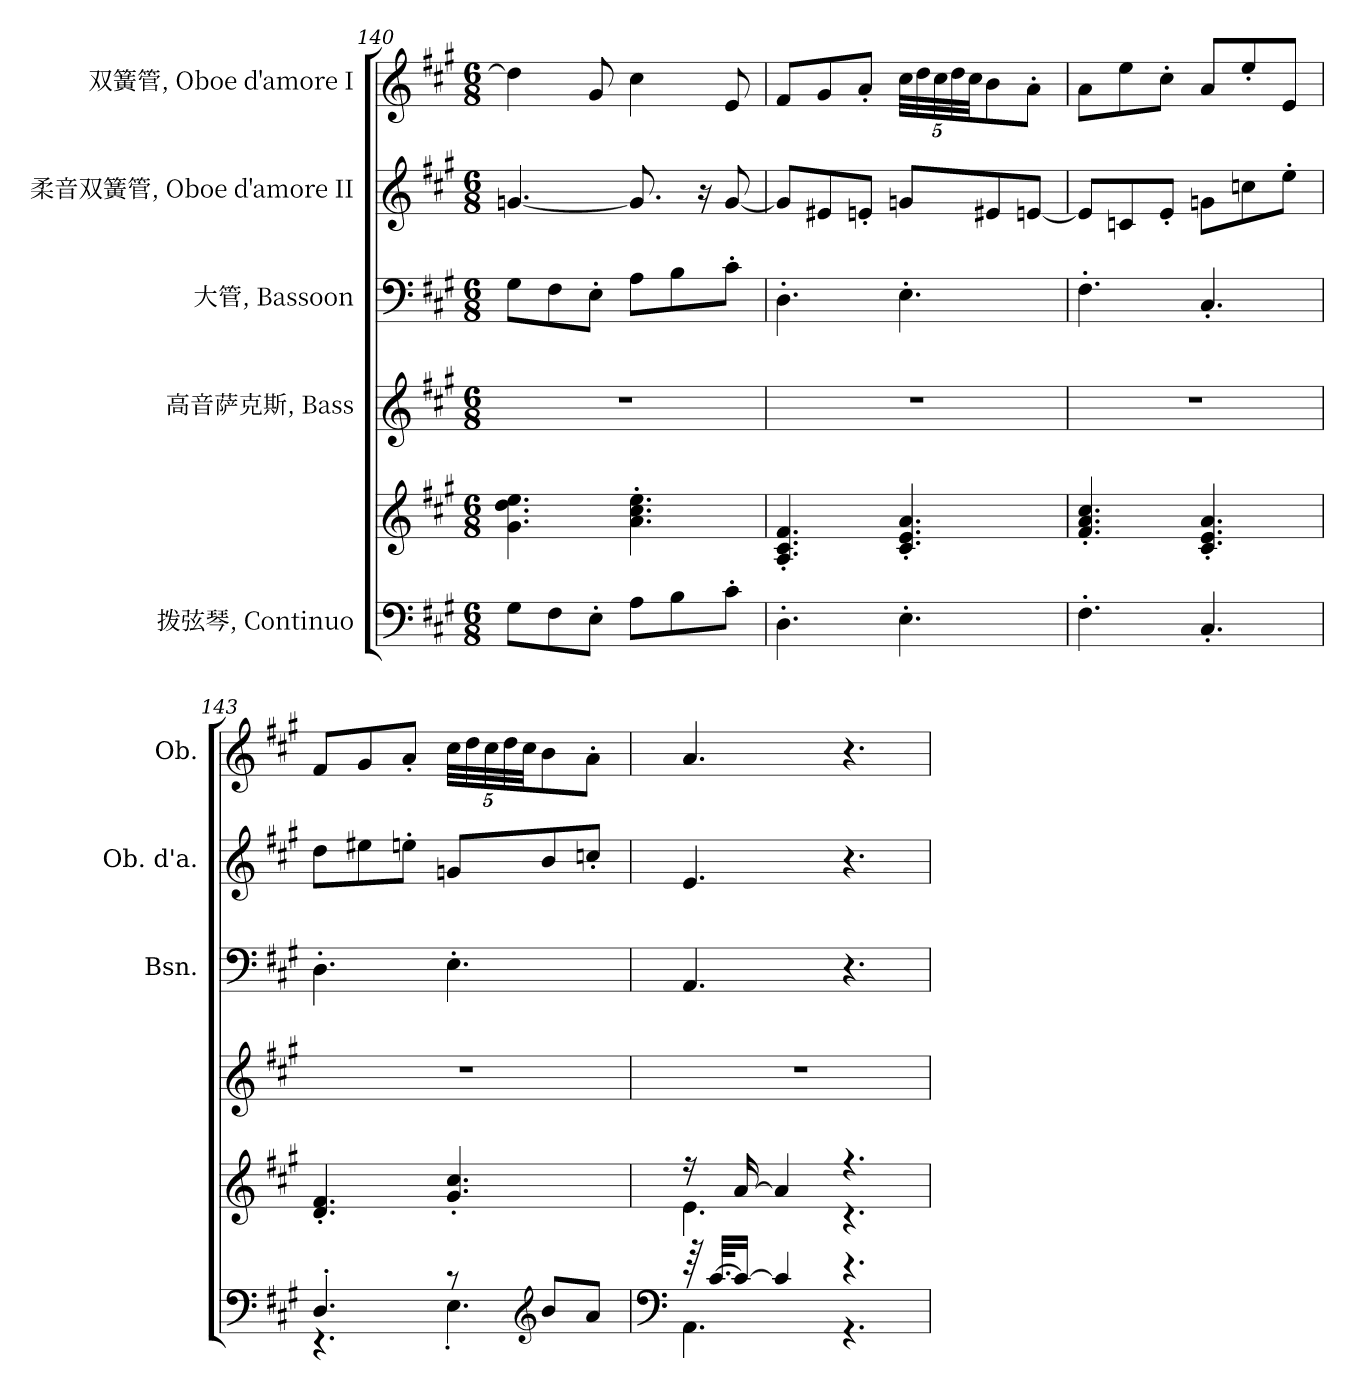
**kern	**kern	**kern	**kern	**kern	**kern
*part5	*part5	*part4	*part3	*part2	*part1
*staff6	*staff5	*staff4	*staff3	*staff2	*staff1
*I"拨弦琴, Continuo	*	*I"高音萨克斯, Bass	*I"大管, Bassoon	*I"柔音双簧管, Oboe d'amore II	*I"双簧管, Oboe d'amore I
*	*	*	*I'Bsn.	*I'Ob. d'a.	*I'Ob.
!!LO:LB:g=z
*clefF4	*clefG2	*clefG2	*clefF4	*clefG2	*clefG2
*	*	*ITrd1c2	*	*ITrd2c3	*
*k[f#c#g#]	*k[f#c#g#]	*k[f#]	*k[f#c#g#]	*k[f#c#g#d#a#e#]	*k[f#c#g#]
*M6/8	*M6/8	*M6/8	*M6/8	*M6/8	*M6/8
=140	=140	=140	=140	=140	=140
8G#\L	4.g#\ 4.dd\ 4.ee\	2.r	8G#\L	[4.en/	4dd\]
8F#\	.	.	8F#\	.	.
8E'\J	.	.	8E'\J	.	8g#/
8A\L	4.a\' 4.cc#\' 4.ee\'	.	8A\L	8.e/]	4cc#\
8B\	.	.	8B\	.	.
.	.	.	.	16r	.
8c#'\J	.	.	8c#'\J	[8e/	8e/
=141	=141	=141	=141	=141	=141
4.D'\	4.A/' 4.c#/' 4.f#/'	2.r	4.D'\	8e/L]	8f#/L
.	.	.	.	8c##X/	8g#/
.	.	.	.	8c#X'/J	8a'/J
*	*	*	*	*	*Xbrackettup
4.E'\	4.c#/' 4.e/' 4.a/'	.	4.E'\	8en/L	40cc#\LLL
.	.	.	.	.	40dd\
.	.	.	.	.	40cc#\
.	.	.	.	.	40dd\
.	.	.	.	.	40cc#\JJ
.	.	.	.	8c##X/	8b\
.	.	.	.	[8c#X/J	8a'\J
=142	=142	=142	=142	=142	=142
4.F#'\	4.f#/' 4.a/' 4.cc#/'	2.r	4.F#'\	8c#/L]	8a\L
.	.	.	.	8An/	8ee\
.	.	.	.	8c#'/J	8cc#'\J
4.C#'/	4.c#/' 4.e/' 4.a/'	.	4.C#'/	8en\L	8a/L
.	.	.	.	8an\	8ee'/
.	.	.	.	8cc#'\J	8e/J
!!LO:PB:g=z
=143	=143	=143	=143	=143	=143
*^	*	*	*	*	*
4.D'/	4.r	4.d/' 4.f#/'	2.r	4.D'\	8b\L	8f#/L
.	.	.	.	.	8cc##X\	8g#/
.	.	.	.	.	8cc#X'\J	8a'/J
*	*	*	*	*	*	*MM69
8r	4.E'\	4.g#/' 4.cc#/'	.	4.E'\	8en/L	40cc#\LLL
.	.	.	.	.	.	40dd\
.	.	.	.	.	.	40cc#\
.	.	.	.	.	.	40dd\
.	.	.	.	.	.	40cc#\JJ
*clefG2	*	*	*	*	*	*
8b/L	.	.	.	.	8g#/	8b\
8a/J	.	.	.	.	8an'/J	8a'\J
=144	=144	=144	=144	=144	=144	=144
*clefF4	*	*	*	*	*	*
*	*	*^	*	*	*	*
64r	4.AA\	16r	4.e\	2.r	4.AA/	4.c#/	4.a/
[32.c#/KLL	.	.	.	.	.	.	.
16c#/JJ_	.	[16a/	.	.	.	.	.
4c#/]	.	4a/]	.	.	.	.	.
4.r	4.r	4.r	4.r	.	4.r	4.r	4.r
*v	*v	*	*	*	*	*	*
*	*v	*v	*	*	*	*
=	=	=	=	=	=
*-	*-	*-	*-	*-	*-
